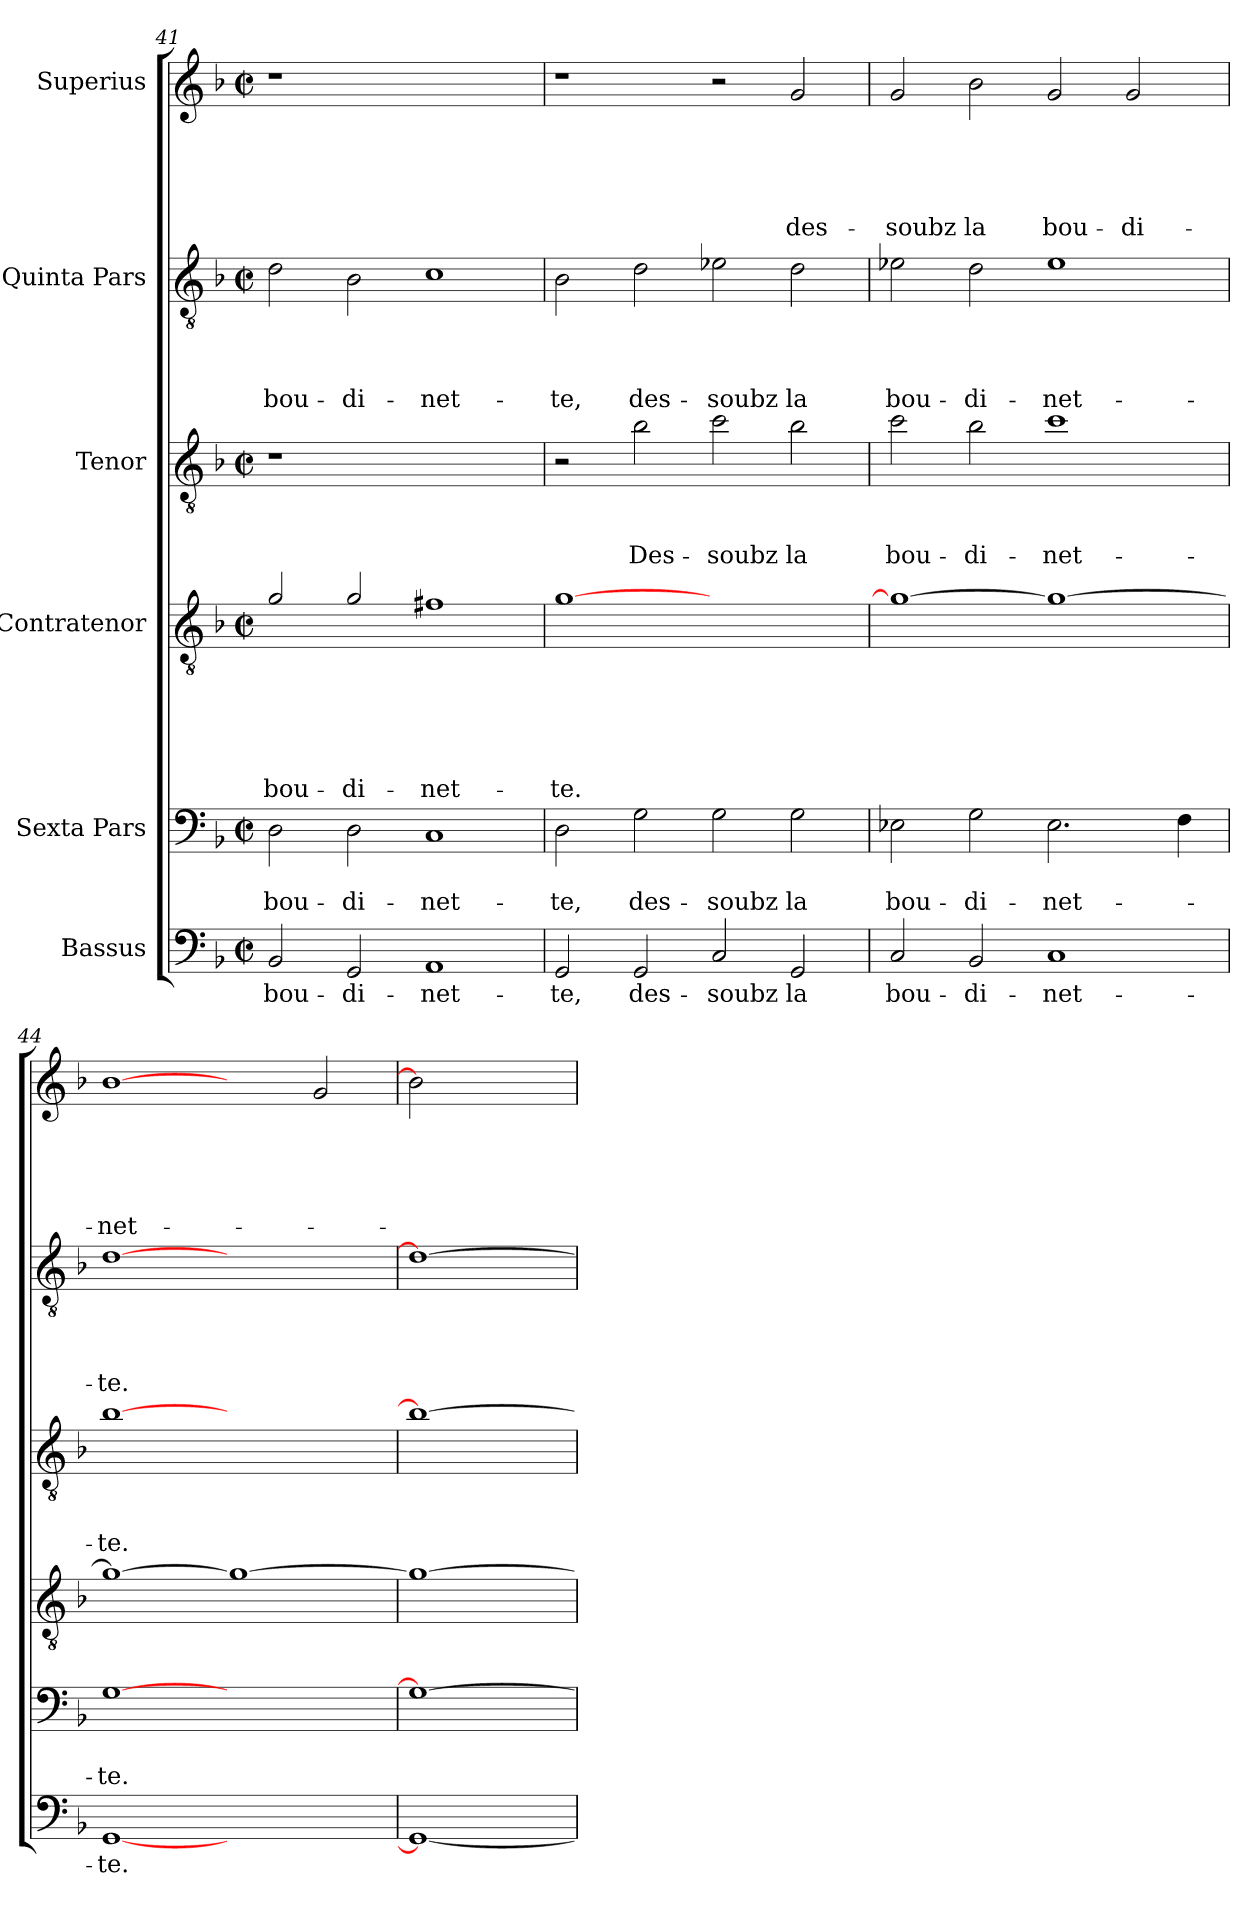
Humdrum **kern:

**kern	**text	**kern	**text	**text	**kern	**text	**text	**text	**text	**text	**text	**kern	**text	**text	**text	**kern	**text	**text	**text	**text	**kern	**text	**text	**text	**text	**text
*part6	*part6	*part5	*part5	*part5	*part4	*part4	*part4	*part4	*part4	*part4	*part4	*part3	*part3	*part3	*part3	*part2	*part2	*part2	*part2	*part2	*part1	*part1	*part1	*part1	*part1	*part1
*staff6	*staff6	*staff5	*staff5	*staff5	*staff4	*staff4	*staff4	*staff4	*staff4	*staff4	*staff4	*staff3	*staff3	*staff3	*staff3	*staff2	*staff2	*staff2	*staff2	*staff2	*staff1	*staff1	*staff1	*staff1	*staff1	*staff1
*I"Bassus	*	*I"Sexta Pars	*	*	*I"Contratenor	*	*	*	*	*	*	*I"Tenor	*	*	*	*I"Quinta Pars	*	*	*	*	*I"Superius	*	*	*	*	*
*clefF4	*	*clefF4	*	*	*clefGv2	*	*	*	*	*	*	*clefGv2	*	*	*	*clefGv2	*	*	*	*	*clefG2	*	*	*	*	*
*	*	*	*	*	*ITrd8c14	*	*	*	*	*	*	*ITrd7c12	*	*	*	*	*	*	*	*	*	*	*	*	*	*
*k[b-]	*	*k[b-]	*	*	*k[b-]	*	*	*	*	*	*	*k[b-]	*	*	*	*k[b-]	*	*	*	*	*k[b-]	*	*	*	*	*
*F:	*	*F:	*	*	*F:	*	*	*	*	*	*	*F:	*	*	*	*F:	*	*	*	*	*F:	*	*	*	*	*
*M2/2	*	*M2/2	*	*	*M2/2	*	*	*	*	*	*	*M2/2	*	*	*	*M2/2	*	*	*	*	*M2/2	*	*	*	*	*
*met(c|)	*	*met(c|)	*	*	*met(c|)	*	*	*	*	*	*	*met(c|)	*	*	*	*met(c|)	*	*	*	*	*met(c|)	*	*	*	*	*
=41	=41	=41	=41	=41	=41	=41	=41	=41	=41	=41	=41	=41	=41	=41	=41	=41	=41	=41	=41	=41	=41	=41	=41	=41	=41	=41
2BB-/	bou-	2D\	.	bou-	2G/	.	.	.	.	.	bou-	1r	.	.	.	2d\	.	.	.	bou-	1r	.	.	.	.	.
2GG/	-di-	2D\	.	-di-	2G/	.	.	.	.	.	-di-	.	.	.	.	2B-\	.	.	.	-di-	.	.	.	.	.	.
1AA	-net-	1C	.	-net-	1F#X	.	.	.	.	.	-net-	1ryy	.	.	.	1c	.	.	.	-net-	1ryy	.	.	.	.	.
=42	=42	=42	=42	=42	=42	=42	=42	=42	=42	=42	=42	=42	=42	=42	=42	=42	=42	=42	=42	=42	=42	=42	=42	=42	=42	=42
2GG/	-te,	2D\	.	-te,	[1G	.	.	.	.	.	-te.	2r	.	.	.	2B-\	.	.	.	-te,	1r	.	.	.	.	.
2GG/	des-	2G\	.	des-	.	.	.	.	.	.	.	2B-\	.	.	Des-	2d\	.	.	.	des-	.	.	.	.	.	.
2C/	-soubz	2G\	.	-soubz	1ryy	.	.	.	.	.	.	2c\	.	.	-soubz	2e-X\	.	.	.	-soubz	2r	.	.	.	.	.
2GG/	la	2G\	.	la	.	.	.	.	.	.	.	2B-\	.	.	la	2d\	.	.	.	la	2g/	.	.	.	.	des-
=43	=43	=43	=43	=43	=43	=43	=43	=43	=43	=43	=43	=43	=43	=43	=43	=43	=43	=43	=43	=43	=43	=43	=43	=43	=43	=43
2C/	bou-	2E-X\	.	bou-	1G_	.	.	.	.	.	.	2c\	.	.	bou-	2e-X\	.	.	.	bou-	2g/	.	.	.	.	-soubz
2BB-/	-di-	2G\	.	-di-	.	.	.	.	.	.	.	2B-\	.	.	-di-	2d\	.	.	.	-di-	2b-\	.	.	.	.	la
1C	-net-	2.E-\	.	-net-	1G_	.	.	.	.	.	.	1c	.	.	-net-	1e-	.	.	.	-net-	2g/	.	.	.	.	bou-
.	.	.	.	.	.	.	.	.	.	.	.	.	.	.	.	.	.	.	.	.	2g/	.	.	.	.	-di-
.	.	4F\	.	.	.	.	.	.	.	.	.	.	.	.	.	.	.	.	.	.	.	.	.	.	.	.
=44	=44	=44	=44	=44	=44	=44	=44	=44	=44	=44	=44	=44	=44	=44	=44	=44	=44	=44	=44	=44	=44	=44	=44	=44	=44	=44
[1GG	-te.	[1G	.	-te.	1G_	.	.	.	.	.	.	[1B-	.	.	-te.	[1d	.	.	.	-te.	[1b-	.	.	.	.	-net-
1ryy	.	1ryy	.	.	1G_	.	.	.	.	.	.	1ryy	.	.	.	1ryy	.	.	.	.	2ryy	.	.	.	.	.
.	.	.	.	.	.	.	.	.	.	.	.	.	.	.	.	.	.	.	.	.	2g/	.	.	.	.	.
=45	=45	=45	=45	=45	=45	=45	=45	=45	=45	=45	=45	=45	=45	=45	=45	=45	=45	=45	=45	=45	=45	=45	=45	=45	=45	=45
1GG_	.	1G_	.	.	1G_	.	.	.	.	.	.	1B-_	.	.	.	1d_	.	.	.	.	2b-]	.	.	.	.	.
.	.	.	.	.	.	.	.	.	.	.	.	.	.	.	.	.	.	.	.	.	2ryy	.	.	.	.	.
=	=	=	=	=	=	=	=	=	=	=	=	=	=	=	=	=	=	=	=	=	=	=	=	=	=	=
*-	*-	*-	*-	*-	*-	*-	*-	*-	*-	*-	*-	*-	*-	*-	*-	*-	*-	*-	*-	*-	*-	*-	*-	*-	*-	*-
